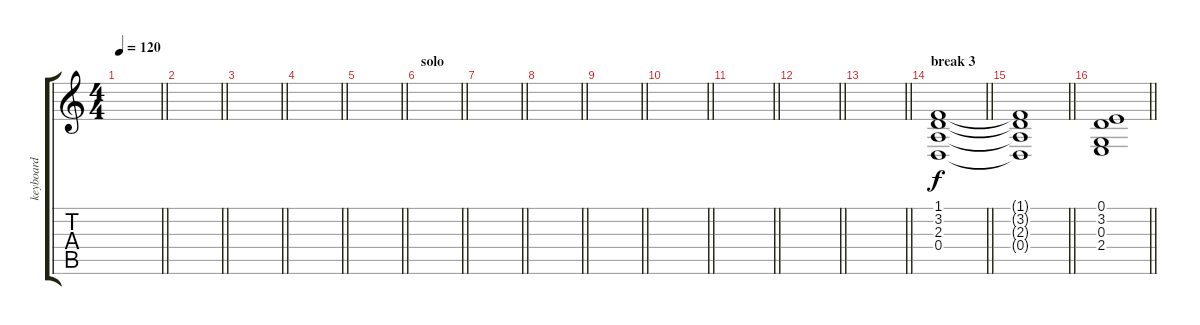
\track ("keyboard" "keyboard") {instrument pad2warm}
\staff {score tabs}
\tuning (E4 B3 G3 D3 A2 E2) {hide}
\ts (4 4)
\tempo 120
\clef g2
\barLineRight lightlight
\ks c
|
\barLineRight lightlight
|
\barLineRight lightlight
|
\barLineRight lightlight
|
\barLineRight lightlight
|
\section ("" "solo")
\barLineRight lightlight
|
\barLineRight lightlight
|
\barLineRight lightlight
|
\barLineRight lightlight
|
\barLineRight lightlight
|
\barLineRight lightlight
|
\barLineRight lightlight
|
\barLineRight lightlight
|
\section ("" "break 3")
\barLineRight lightlight
(1.1 3.2 2.3 0.4).1 |
\barLineRight lightlight
(1.1{t} 3.2{t} 2.3{t} 0.4{t}).1 |
\barLineRight lightlight
(0.1 3.2 0.3 2.4).1
